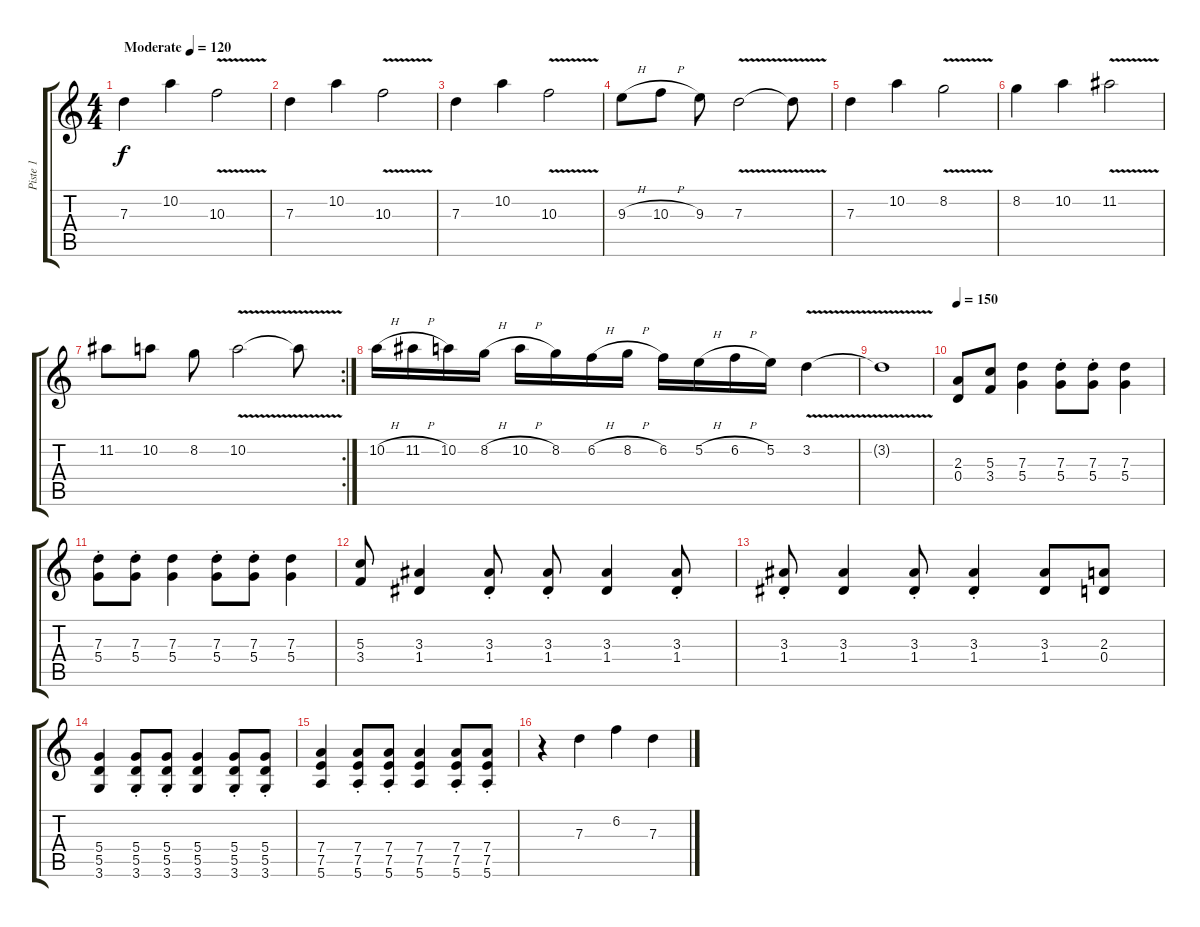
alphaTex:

\track ("Piste 1" "Piste 1") {instrument distortionguitar}
\staff {score tabs}
\tuning (E4 B3 G3 D3 A2 E2) {hide}
\ts (4 4)
\tempo (120 "Moderate")
\clef g2
\ks c
7.3.4{dy f instrument distortionguitar} 10.2.4 10.3{v}.2 |
7.3.4 10.2.4 10.3{v}.2 |
7.3.4 10.2.4 10.3{v}.2 |
9.3{h}.8 10.3{h}.8 9.3.8 7.3{v}.2 7.3{t}.8 |
7.3.4 10.2.4 8.2{v}.2 |
8.2.4 10.2.4 11.2{v}.2 |
\rc 2
11.2.8 10.2.8 8.2.8 10.2{v}.2 10.2{t}.8 |
10.2{h}.16 11.2{h}.16 10.2.16 8.2{h}.16 10.2{h}.16 8.2.16 6.2{h}.16 8.2{h}.16 6.2.16 5.2{h}.16 6.2{h}.16 5.2.16 3.2{v}.4 |
3.2{t}.1 |
\tempo 150
(2.3 0.4).8 (5.3 3.4).8 (7.3 5.4).4 (7.3{st} 5.4{st}).8 (7.3{st} 5.4{st}).8 (7.3 5.4).4 |
(7.3{st} 5.4{st}).8 (7.3{st} 5.4{st}).8 (7.3 5.4).4 (7.3{st} 5.4{st}).8 (7.3{st} 5.4{st}).8 (7.3 5.4).4 |
(5.3 3.4).8 (3.3 1.4).4 (3.3{st} 1.4{st}).8 (3.3{st} 1.4{st}).8 (3.3 1.4).4 (3.3{st} 1.4{st}).8 |
(3.3{st} 1.4{st}).8 (3.3 1.4).4 (3.3{st} 1.4{st}).8 (3.3{st} 1.4{st}).4 (3.3 1.4).8 (2.3 0.4).8 |
(5.4 5.5 3.6).4 (5.4{st} 5.5{st} 3.6{st}).8 (5.4{st} 5.5{st} 3.6{st}).8 (5.4 5.5 3.6).4 (5.4{st} 5.5{st} 3.6{st}).8 (5.4{st} 5.5{st} 3.6{st}).8 |
(7.4 7.5 5.6).4 (7.4{st} 7.5{st} 5.6{st}).8 (7.4{st} 7.5{st} 5.6{st}).8 (7.4 7.5 5.6).4 (7.4{st} 7.5{st} 5.6{st}).8 (7.4{st} 7.5{st} 5.6{st}).8 |
r.4 7.3.4 6.2.4 7.3.4
